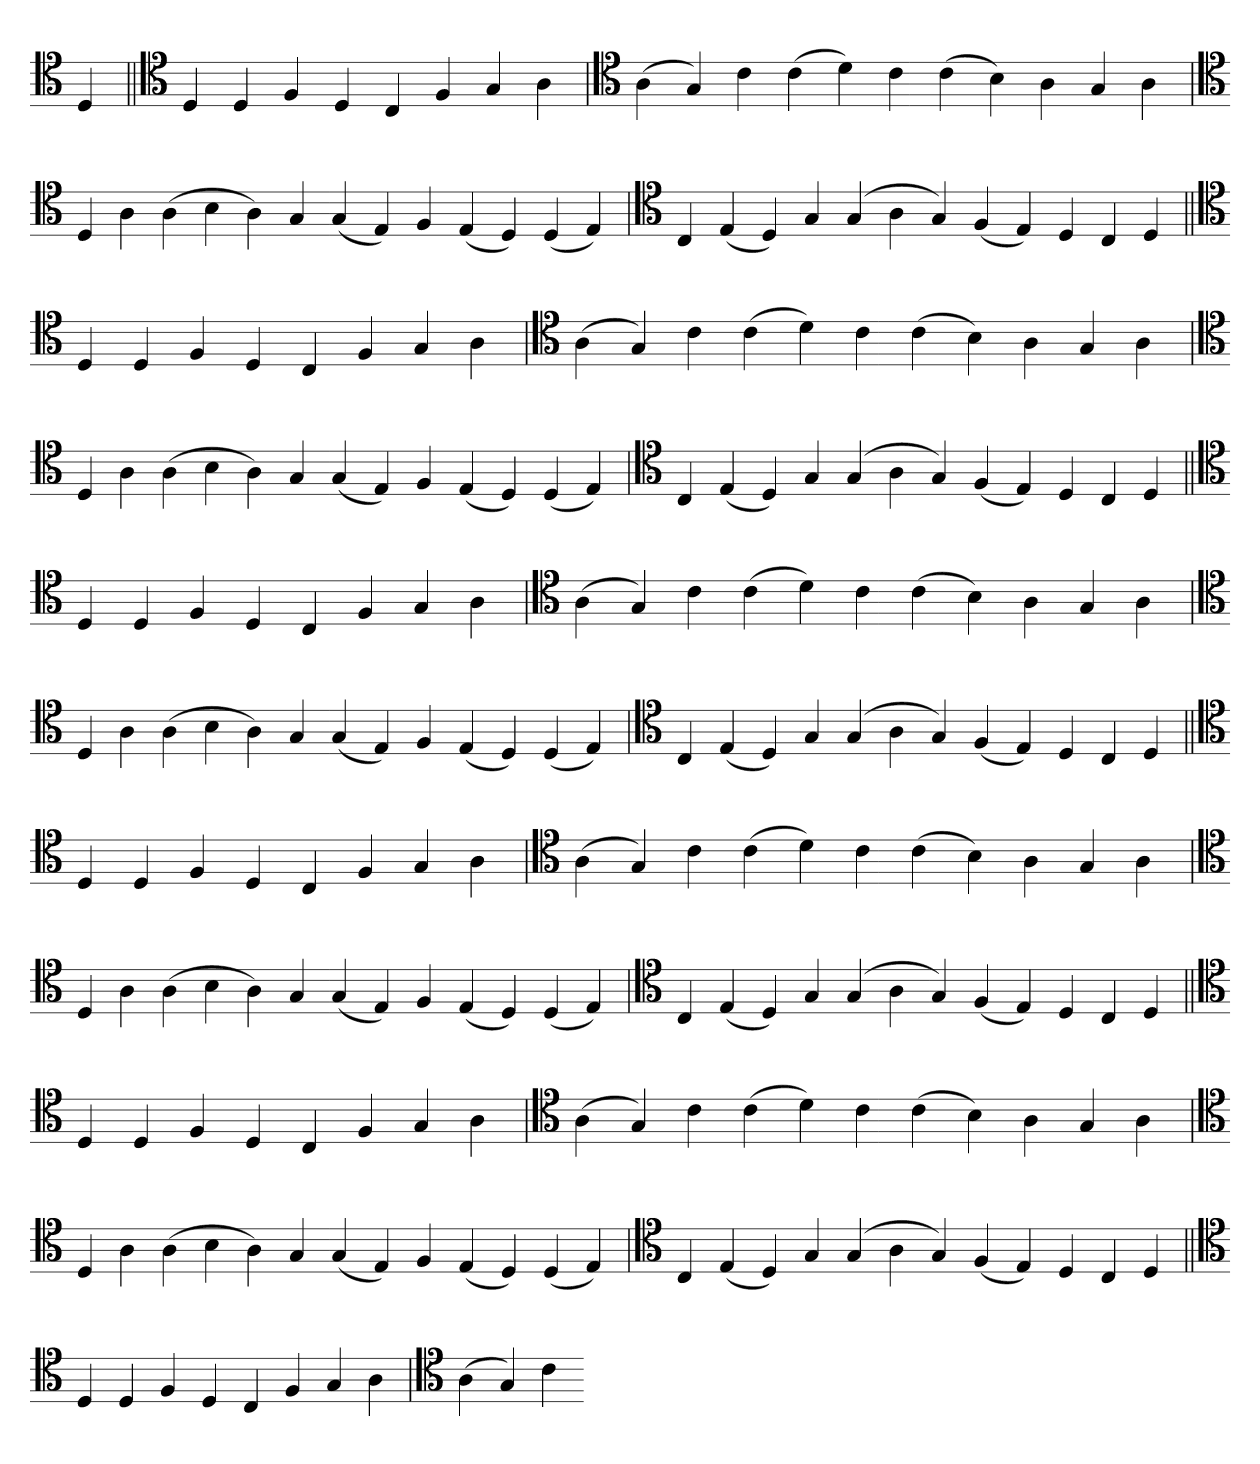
**kern
*part1
*staff1
*clefC4
=
4D
=||
*clefC4
4D
4D
4F
4D
4C
4F
4G
4A
=`
*clefC4
(4A
4G)
4c
(4c
4d)
4c
(4c
4B)
4A
4G
4A
='
*clefC4
4D
4A
(4A
4B
4A)
4G
(4G
4E)
4F
(4E
4D)
(4D
4E)
=`
*clefC4
4C
(4E
4D)
4G
(4G
4A
4G)
(4F
4E)
4D
4C
4D
=||
*clefC4
4D
4D
4F
4D
4C
4F
4G
4A
=`
*clefC4
(4A
4G)
4c
(4c
4d)
4c
(4c
4B)
4A
4G
4A
='
*clefC4
4D
4A
(4A
4B
4A)
4G
(4G
4E)
4F
(4E
4D)
(4D
4E)
=`
*clefC4
4C
(4E
4D)
4G
(4G
4A
4G)
(4F
4E)
4D
4C
4D
=||
*clefC4
4D
4D
4F
4D
4C
4F
4G
4A
=`
*clefC4
(4A
4G)
4c
(4c
4d)
4c
(4c
4B)
4A
4G
4A
='
*clefC4
4D
4A
(4A
4B
4A)
4G
(4G
4E)
4F
(4E
4D)
(4D
4E)
=`
*clefC4
4C
(4E
4D)
4G
(4G
4A
4G)
(4F
4E)
4D
4C
4D
=||
*clefC4
4D
4D
4F
4D
4C
4F
4G
4A
=`
*clefC4
(4A
4G)
4c
(4c
4d)
4c
(4c
4B)
4A
4G
4A
='
*clefC4
4D
4A
(4A
4B
4A)
4G
(4G
4E)
4F
(4E
4D)
(4D
4E)
=`
*clefC4
4C
(4E
4D)
4G
(4G
4A
4G)
(4F
4E)
4D
4C
4D
=||
*clefC4
4D
4D
4F
4D
4C
4F
4G
4A
=`
*clefC4
(4A
4G)
4c
(4c
4d)
4c
(4c
4B)
4A
4G
4A
='
*clefC4
4D
4A
(4A
4B
4A)
4G
(4G
4E)
4F
(4E
4D)
(4D
4E)
=`
*clefC4
4C
(4E
4D)
4G
(4G
4A
4G)
(4F
4E)
4D
4C
4D
=||
*clefC4
4D
4D
4F
4D
4C
4F
4G
4A
=`
*clefC4
(4A
4G)
4c
=-
*-
